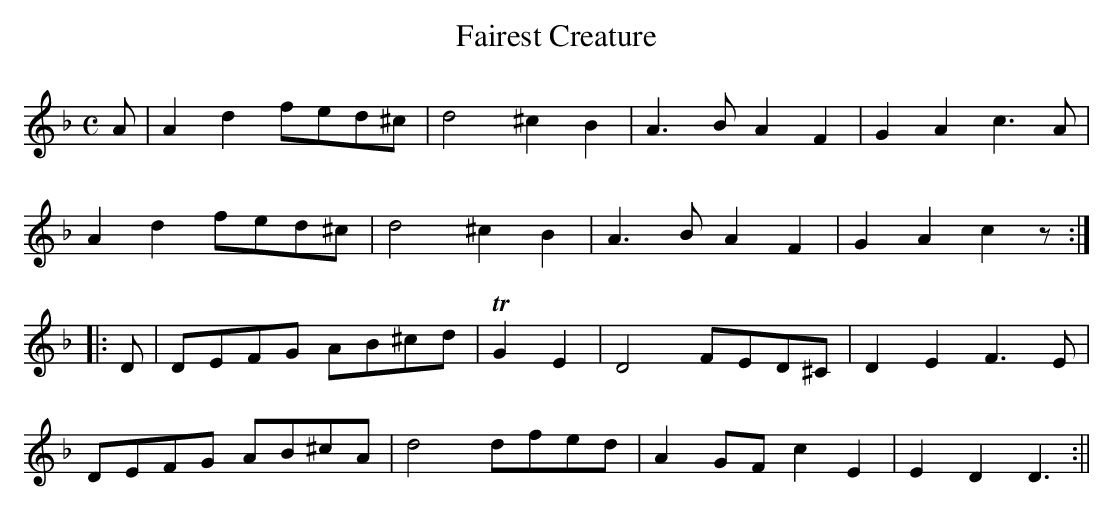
X:1
T:Fairest Creature
M:C
L:1/8
K:Dmin
A|A2d2 fed^c|d4 ^c2B2|A3B A2F2|G2A2 c3A|
A2d2 fed^c|d4 ^c2B2|A3B A2F2|G2A2c2z:|
|:D|DEFG AB^cd|T4 G2E2|D4 FED^C|D2E2 F3E|
DEFG AB^cA|d4 dfed|A2 GF c2E2|E2D2D3:||
